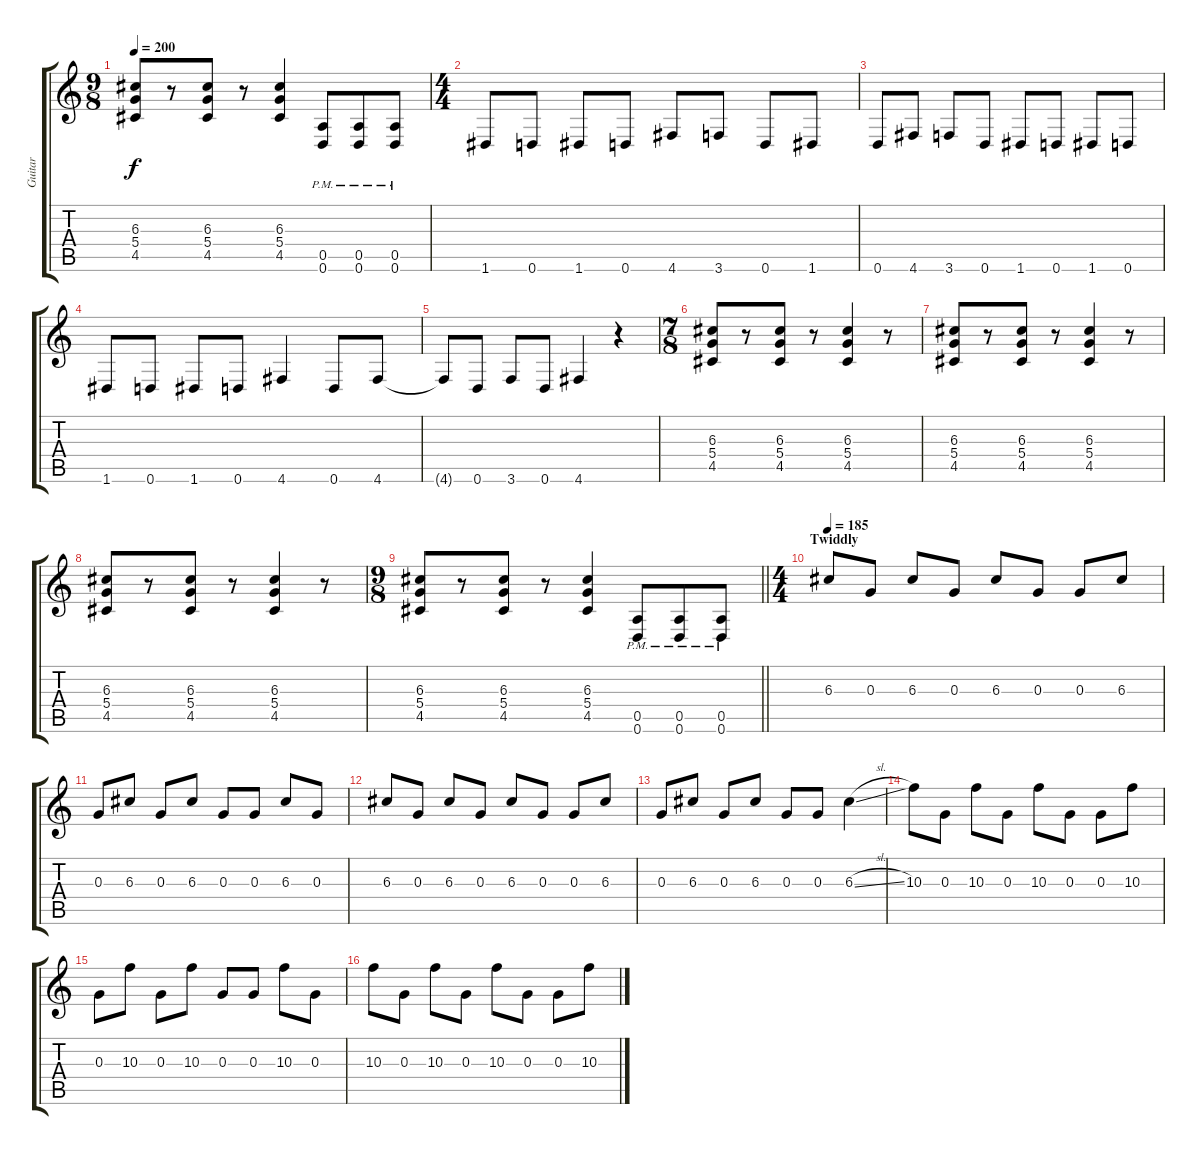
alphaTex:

\track ("Guitar" "Guitar") {instrument overdrivenguitar}
\staff {score tabs}
\tuning (E4 B3 G3 D3 A2 D2) {hide}
\ts (9 8)
\tempo 200
\clef g2
\ks c
(6.3 5.4 4.5).8{dy f} r.8 (6.3 5.4 4.5).8 r.8 (6.3 5.4 4.5).4 (0.5{pm} 0.6{pm}).8 (0.5{pm} 0.6{pm}).8 (0.5{pm} 0.6{pm}).8 |
\ts (4 4)
1.6.8 0.6.8 1.6.8 0.6.8 4.6.8 3.6.8 0.6.8 1.6.8 |
0.6.8 4.6.8 3.6.8 0.6.8 1.6.8 0.6.8 1.6.8 0.6.8 |
1.6.8 0.6.8 1.6.8 0.6.8 4.6.4 0.6.8 4.6.8 |
4.6{t}.8 0.6.8 3.6.8 0.6.8 4.6.4 r.4 |
\ts (7 8)
(6.3 5.4 4.5).8 r.8 (6.3 5.4 4.5).8 r.8 (6.3 5.4 4.5).4 r.8 |
(6.3 5.4 4.5).8 r.8 (6.3 5.4 4.5).8 r.8 (6.3 5.4 4.5).4 r.8 |
(6.3 5.4 4.5).8 r.8 (6.3 5.4 4.5).8 r.8 (6.3 5.4 4.5).4 r.8 |
\ts (9 8)
\barLineRight lightlight
(6.3 5.4 4.5).8 r.8 (6.3 5.4 4.5).8 r.8 (6.3 5.4 4.5).4 (0.5{pm} 0.6{pm}).8 (0.5{pm} 0.6{pm}).8 (0.5{pm} 0.6{pm}).8 |
\ts (4 4)
\section ("" "Twiddly")
\tempo 185
6.3.8 0.3.8 6.3.8 0.3.8 6.3.8 0.3.8 0.3.8 6.3.8 |
0.3.8 6.3.8 0.3.8 6.3.8 0.3.8 0.3.8 6.3.8 0.3.8 |
6.3.8 0.3.8 6.3.8 0.3.8 6.3.8 0.3.8 0.3.8 6.3.8 |
0.3.8 6.3.8 0.3.8 6.3.8 0.3.8 0.3.8 6.3{sl}.4 |
10.3.8 0.3.8 10.3.8 0.3.8 10.3.8 0.3.8 0.3.8 10.3.8 |
0.3.8 10.3.8 0.3.8 10.3.8 0.3.8 0.3.8 10.3.8 0.3.8 |
10.3.8 0.3.8 10.3.8 0.3.8 10.3.8 0.3.8 0.3.8 10.3.8
